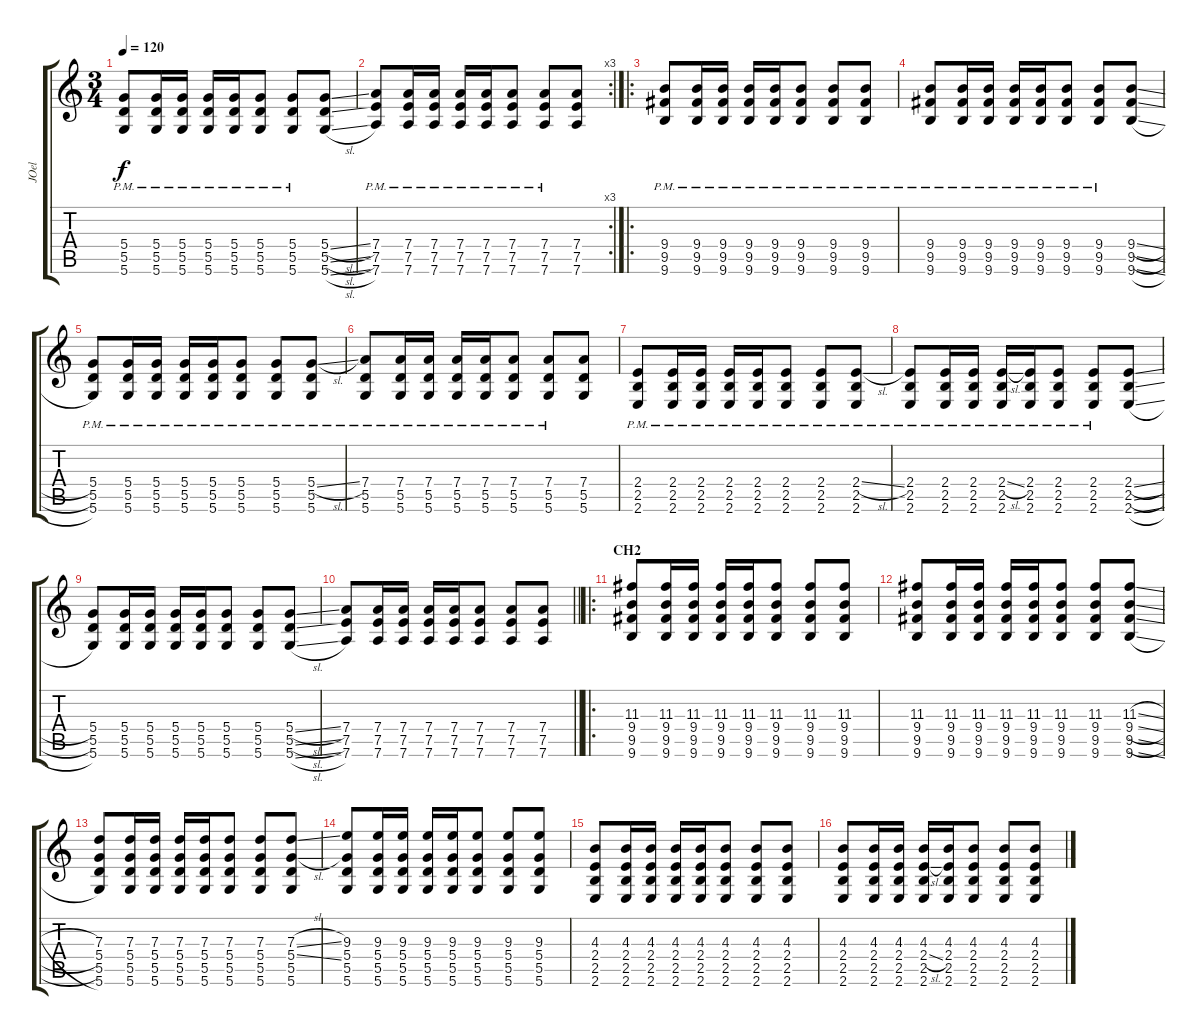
\track ("JOel" "JOel") {instrument distortionguitar}
\staff {score tabs}
\tuning (E4 B3 G3 D3 A2 D2) {hide}
\ts (3 4)
\tempo 120
\clef g2
\ks c
(5.4{pm} 5.5{pm} 5.6{pm}).8{dy f} (5.4{pm} 5.5{pm} 5.6{pm}).16 (5.4{pm} 5.5{pm} 5.6{pm}).16 (5.4{pm} 5.5{pm} 5.6{pm}).16 (5.4{pm} 5.5{pm} 5.6{pm}).16 (5.4{pm} 5.5{pm} 5.6{pm}).8 (5.4{pm} 5.5{pm} 5.6{pm}).8 (5.4{sl} 5.5{sl} 5.6{sl}).8 |
\rc 3
(7.4{pm} 7.5{pm} 7.6{pm}).8 (7.4{pm} 7.5{pm} 7.6{pm}).16 (7.4{pm} 7.5{pm} 7.6{pm}).16 (7.4{pm} 7.5{pm} 7.6{pm}).16 (7.4{pm} 7.5{pm} 7.6{pm}).16 (7.4{pm} 7.5{pm} 7.6{pm}).8 (7.4{pm} 7.5{pm} 7.6{pm}).8 (7.4 7.5 7.6).8 |
\ro
(9.4{pm} 9.5{pm} 9.6{pm}).8 (9.4{pm} 9.5{pm} 9.6{pm}).16 (9.4{pm} 9.5{pm} 9.6{pm}).16 (9.4{pm} 9.5{pm} 9.6{pm}).16 (9.4{pm} 9.5{pm} 9.6{pm}).16 (9.4{pm} 9.5{pm} 9.6{pm}).8 (9.4{pm} 9.5{pm} 9.6{pm}).8 (9.4{pm} 9.5{pm} 9.6{pm}).8 |
(9.4{pm} 9.5{pm} 9.6{pm}).8 (9.4{pm} 9.5{pm} 9.6{pm}).16 (9.4{pm} 9.5{pm} 9.6{pm}).16 (9.4{pm} 9.5{pm} 9.6{pm}).16 (9.4{pm} 9.5{pm} 9.6{pm}).16 (9.4{pm} 9.5{pm} 9.6{pm}).8 (9.4{pm} 9.5{pm} 9.6{pm}).8 (9.4{sl} 9.5{sl} 9.6{sl}).8 |
(5.4{pm} 5.5{pm} 5.6{pm}).8 (5.4{pm} 5.5{pm} 5.6{pm}).16 (5.4{pm} 5.5{pm} 5.6{pm}).16 (5.4{pm} 5.5{pm} 5.6{pm}).16 (5.4{pm} 5.5{pm} 5.6{pm}).16 (5.4{pm} 5.5{pm} 5.6{pm}).8 (5.4{pm} 5.5{pm} 5.6{pm}).8 (5.4{sl} 5.5{pm} 5.6{pm}).8 |
(7.4{pm} 5.5{pm} 5.6{pm}).8 (7.4{pm} 5.5{pm} 5.6{pm}).16 (7.4{pm} 5.5{pm} 5.6{pm}).16 (7.4{pm} 5.5{pm} 5.6{pm}).16 (7.4{pm} 5.5{pm} 5.6{pm}).16 (7.4{pm} 5.5{pm} 5.6{pm}).8 (7.4{pm} 5.5{pm} 5.6{pm}).8 (7.4 5.5 5.6).8 |
(2.4{pm} 2.5{pm} 2.6{pm}).8 (2.4{pm} 2.5{pm} 2.6{pm}).16 (2.4{pm} 2.5{pm} 2.6{pm}).16 (2.4{pm} 2.5{pm} 2.6{pm}).16 (2.4{pm} 2.5{pm} 2.6{pm}).16 (2.4{pm} 2.5{pm} 2.6{pm}).8 (2.4{pm} 2.5{pm} 2.6{pm}).8 (2.4{sl pm} 2.5{pm} 2.6{pm}).8 |
(2.4{pm} 2.5{pm} 2.6{pm}).8 (2.4{pm} 2.5{pm} 2.6{pm}).16 (2.4{pm} 2.5{pm} 2.6{pm}).16 (2.4{sl pm} 2.5{pm} 2.6{pm}).16 (2.4{pm} 2.5{pm} 2.6{pm}).16 (2.4{pm} 2.5{pm} 2.6{pm}).8 (2.4{pm} 2.5{pm} 2.6{pm}).8 (2.4{sl} 2.5{sl} 2.6{sl}).8 |
(5.4 5.5 5.6).8 (5.4 5.5 5.6).16 (5.4 5.5 5.6).16 (5.4 5.5 5.6).16 (5.4 5.5 5.6).16 (5.4 5.5 5.6).8 (5.4 5.5 5.6).8 (5.4{sl} 5.5{sl} 5.6{sl}).8 |
\barLineRight lightlight
(7.4 7.5 7.6).8 (7.4 7.5 7.6).16 (7.4 7.5 7.6).16 (7.4 7.5 7.6).16 (7.4 7.5 7.6).16 (7.4 7.5 7.6).8 (7.4 7.5 7.6).8 (7.4 7.5 7.6).8 |
\ro
\section ("" "CH2")
(11.3 9.4 9.5 9.6).8 (11.3 9.4 9.5 9.6).16 (11.3 9.4 9.5 9.6).16 (11.3 9.4 9.5 9.6).16 (11.3 9.4 9.5 9.6).16 (11.3 9.4 9.5 9.6).8 (11.3 9.4 9.5 9.6).8 (11.3 9.4 9.5 9.6).8 |
(11.3 9.4 9.5 9.6).8 (11.3 9.4 9.5 9.6).16 (11.3 9.4 9.5 9.6).16 (11.3 9.4 9.5 9.6).16 (11.3 9.4 9.5 9.6).16 (11.3 9.4 9.5 9.6).8 (11.3 9.4 9.5 9.6).8 (11.3{sl} 9.4{sl} 9.5{sl} 9.6{sl}).8 |
(7.3 5.4 5.5 5.6).8 (7.3 5.4 5.5 5.6).16 (7.3 5.4 5.5 5.6).16 (7.3 5.4 5.5 5.6).16 (7.3 5.4 5.5 5.6).16 (7.3 5.4 5.5 5.6).8 (7.3 5.4 5.5 5.6).8 (7.3{sl} 5.4{sl} 5.5 5.6).8 |
(9.3 5.4 5.5 5.6).8 (9.3 5.4 5.5 5.6).16 (9.3 5.4 5.5 5.6).16 (9.3 5.4 5.5 5.6).16 (9.3 5.4 5.5 5.6).16 (9.3 5.4 5.5 5.6).8 (9.3 5.4 5.5 5.6).8 (9.3 5.4 5.5 5.6).8 |
(4.3 2.4 2.5 2.6).8 (4.3 2.4 2.5 2.6).16 (4.3 2.4 2.5 2.6).16 (4.3 2.4 2.5 2.6).16 (4.3 2.4 2.5 2.6).16 (4.3 2.4 2.5 2.6).8 (4.3 2.4 2.5 2.6).8 (4.3 2.4 2.5 2.6).8 |
(4.3 2.4 2.5 2.6).8 (4.3 2.4 2.5 2.6).16 (4.3 2.4 2.5 2.6).16 (4.3 2.4{sl} 2.5 2.6).16 (4.3 2.4 2.5 2.6).16 (4.3 2.4 2.5 2.6).8 (4.3 2.4 2.5 2.6).8 (4.3{sl} 2.4{sl} 2.5{sl} 2.6{sl}).8
